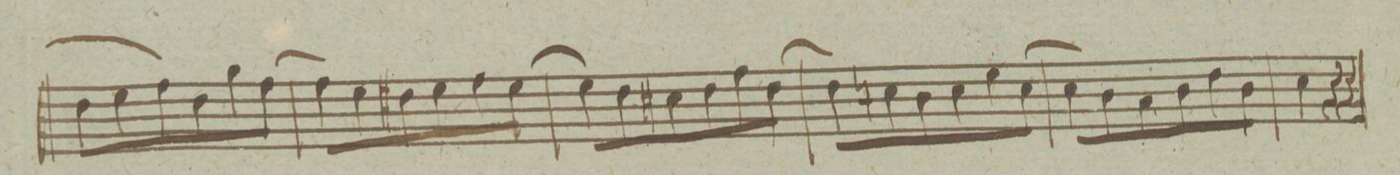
**kern	**dynam
*I"Clarinetto Primo in C.	*
*clefG2	*
*k[]	*
*M3/4	*
8dd\L	.
8ee\	.
8ff\)	.
8dd\	.
8gg\	.
[8ff\J	.
=86	=86
8ff\L]	.
8ee\	.
8dd#X\	.
8ee\	.
8ff\	.
[8ee\J	.
=87	=87
8ee\L]	.
8dd\	.
8cc#X\	.
8dd\	.
8ff\	.
[8dd\J	.
=88	=88
8dd\L]	.
8ccn\	.
8b\	.
8cc\	.
8ee\	.
[8cc\J	.
=89	=89
8cc\L]	.
8b\	.
8a\	.
8b\	.
8dd\	.
8b\J	.
=90	=90
4cc\	.
4r	.
4r	.
=91	=91
*-	*-
